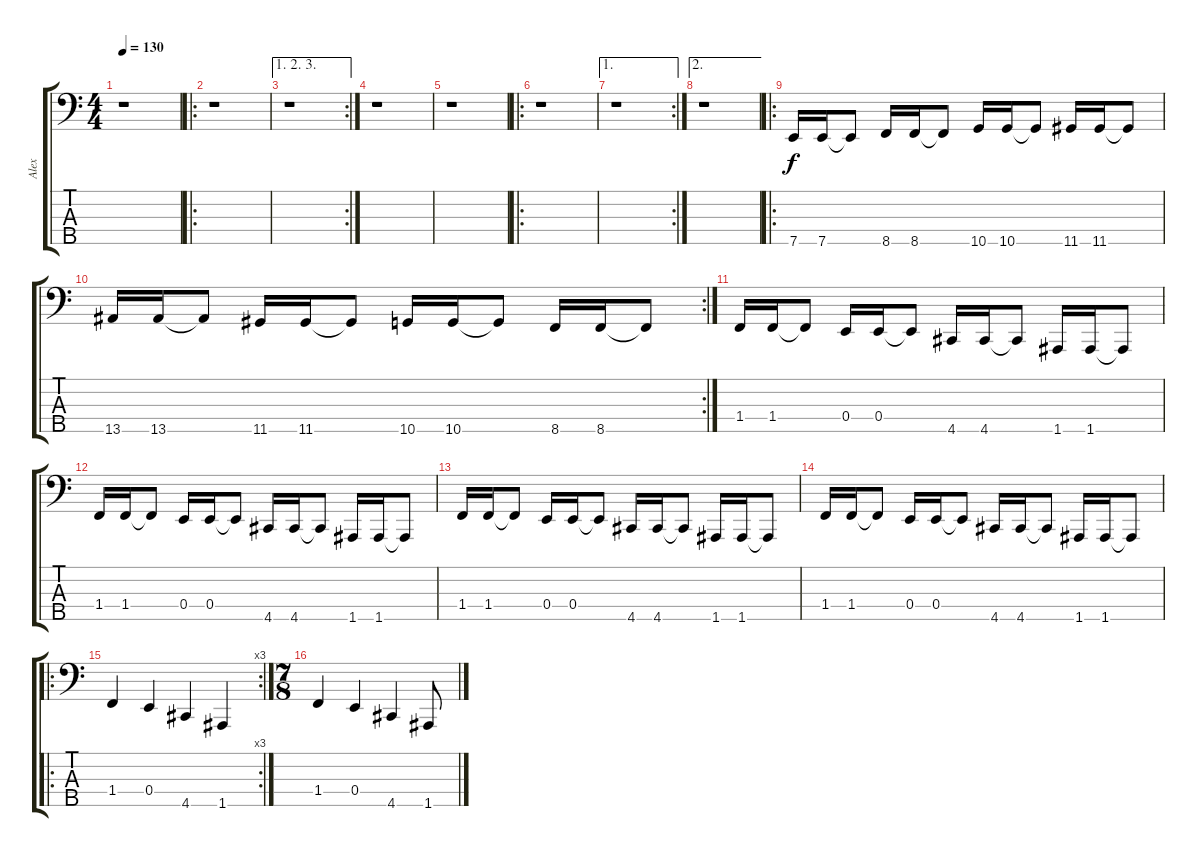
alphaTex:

\track ("Alex" "Alex") {instrument electricbassfinger}
\staff {score tabs}
\tuning (G2 D2 A1 E1 A0) {hide}
\ts (4 4)
\tempo 130
\clef f4
\ks c
r.1{dy f instrument electricbassfinger} |
\ro
r.1 |
\ae (1 2 3)
\rc 2
r.1 |
r.1 |
r.1 |
\ro
r.1 |
\ae 1
\rc 2
r.1 |
\ae 2
r.1 |
\ro
7.5.16 7.5.16 7.5{t}.8 8.5.16 8.5.16 8.5{t}.8 10.5.16 10.5.16 10.5{t}.8 11.5.16 11.5.16 11.5{t}.8 |
\rc 2
13.5.16 13.5.16 13.5{t}.8 11.5.16 11.5.16 11.5{t}.8 10.5.16 10.5.16 10.5{t}.8 8.5.16 8.5.16 8.5{t}.8 |
1.4.16 1.4.16 1.4{t}.8 0.4.16 0.4.16 0.4{t}.8 4.5.16 4.5.16 4.5{t}.8 1.5.16 1.5.16 1.5{t}.8 |
1.4.16 1.4.16 1.4{t}.8 0.4.16 0.4.16 0.4{t}.8 4.5.16 4.5.16 4.5{t}.8 1.5.16 1.5.16 1.5{t}.8 |
1.4.16 1.4.16 1.4{t}.8 0.4.16 0.4.16 0.4{t}.8 4.5.16 4.5.16 4.5{t}.8 1.5.16 1.5.16 1.5{t}.8 |
1.4.16 1.4.16 1.4{t}.8 0.4.16 0.4.16 0.4{t}.8 4.5.16 4.5.16 4.5{t}.8 1.5.16 1.5.16 1.5{t}.8 |
\ro
\rc 3
1.4.4 0.4.4 4.5.4 1.5.4 |
\ts (7 8)
1.4.4 0.4.4 4.5.4 1.5.8
